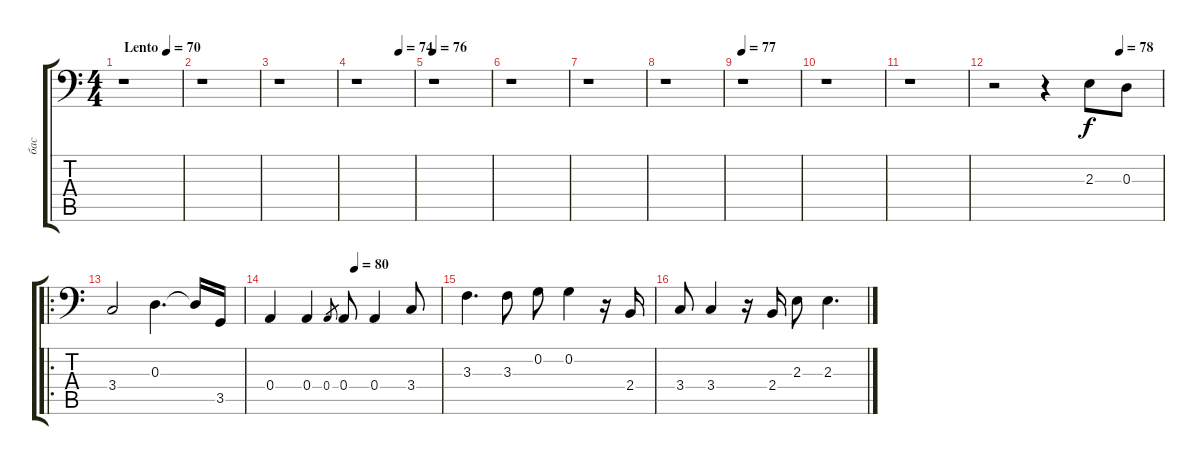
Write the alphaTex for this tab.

\track ("бас" "бас") {instrument acousticbass}
\staff {score tabs}
\tuning (C3 G2 D2 A1 E1 B0) {hide}
\ts (4 4)
\tempo (70 "Lento")
\clef f4
\ks aminor
r.1{dy f instrument acousticbass} |
r.1 |
r.1 |
\tempo (74 0.75)
r.1 |
\tempo 76
r.1 |
r.1 |
r.1 |
r.1 |
\tempo 77
r.1 |
r.1 |
r.1 |
\tempo (78 0.75)
r.2 r.4 2.3.8 0.3.8 |
\ro
3.4.2 0.3.4{d} 0.3{t}.16 3.5.16 |
\tempo (80 0.5)
0.4.4 0.4.4 0.4.8{gr} 0.4.8 0.4.4 3.4.8 |
3.3.4{d} 3.3.8 0.2.8 0.2.4 r.16 2.4.16 |
3.4.8 3.4.4 r.16 2.4.16 2.3.8 2.3.4{d}
